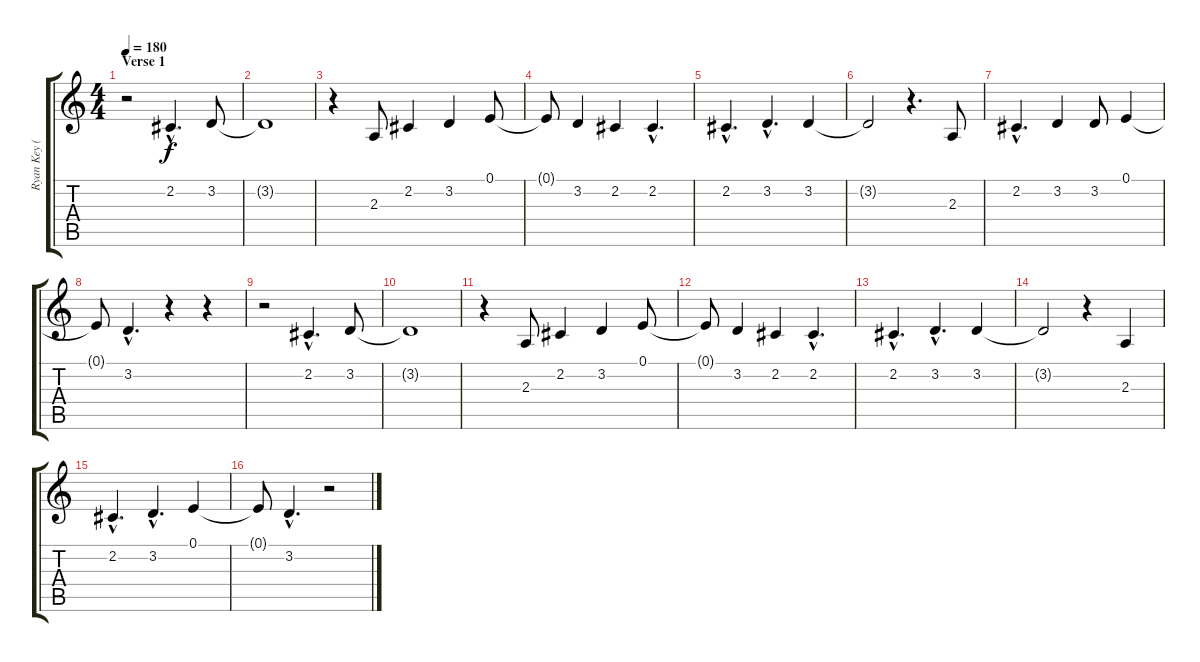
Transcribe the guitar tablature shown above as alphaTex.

\track ("Ryan Key (Vocals)" "Ryan Key (") {instrument tenorsax}
\staff {score tabs}
\tuning (E4 B3 G3 D3 A2 E2) {hide}
\ts (4 4)
\section ("" "Verse 1")
\tempo 180
\clef g2
\ks c
r.2{dy f} 2.2{hac}.4{d} 3.2.8 |
3.2{t}.1 |
r.4 2.3.8 2.2.4 3.2.4 0.1.8 |
0.1{t}.8 3.2.4 2.2.4 2.2{hac}.4{d} |
2.2{hac}.4{d} 3.2{hac}.4{d} 3.2.4 |
3.2{t}.2 r.4{d} 2.3.8 |
2.2{hac}.4{d} 3.2.4 3.2.8 0.1.4 |
0.1{t}.8 3.2{hac}.4{d} r.4 r.4 |
r.2 2.2{hac}.4{d} 3.2.8 |
3.2{t}.1 |
r.4 2.3.8 2.2.4 3.2.4 0.1.8 |
0.1{t}.8 3.2.4 2.2.4 2.2{hac}.4{d} |
2.2{hac}.4{d} 3.2{hac}.4{d} 3.2.4 |
3.2{t}.2 r.4 2.3.4 |
2.2{hac}.4{d} 3.2{hac}.4{d} 0.1.4 |
0.1{t}.8 3.2{hac}.4{d} r.2
